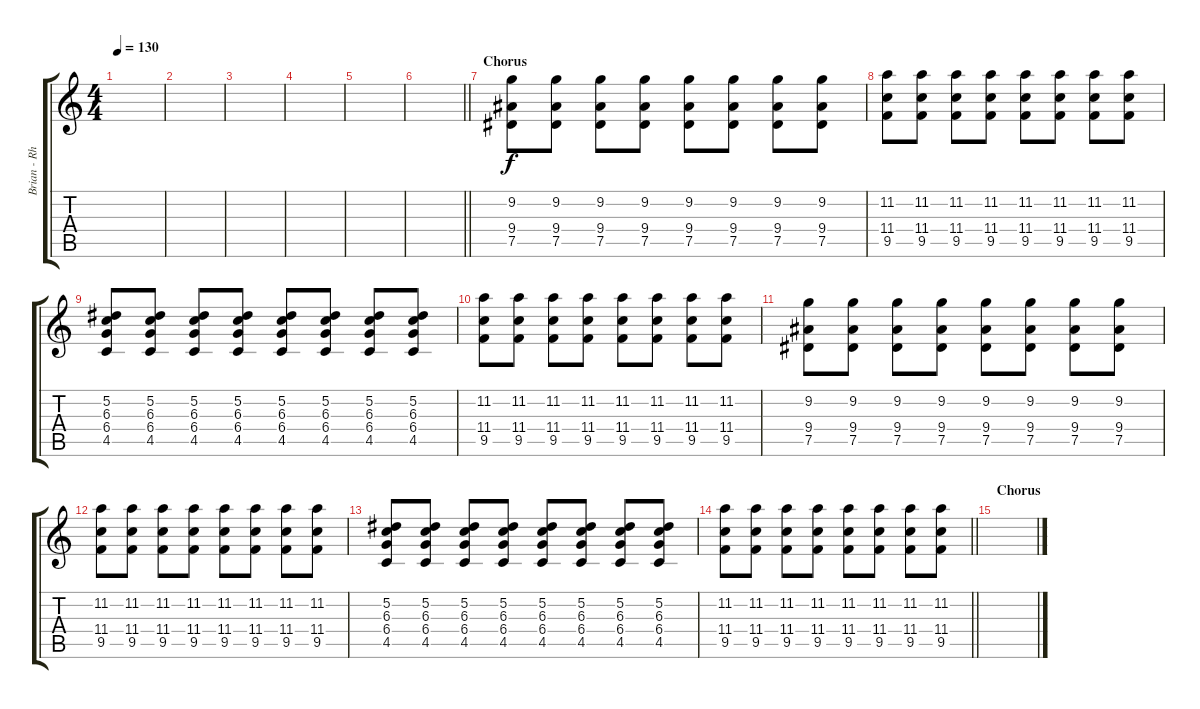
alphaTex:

\track ("Brian - Rhythm Guitar" "Brian - Rh") {instrument electricguitarjazz}
\staff {score tabs}
\tuning (Eb4 Bb3 Gb3 Db3 Ab2 Eb2) {hide}
\ts (4 4)
\tempo 130
\clef g2
\ks c
|
|
|
|
|
\barLineRight lightlight
|
\section ("" "Chorus")
(9.2 9.4 7.5).8 (9.2 9.4 7.5).8 (9.2 9.4 7.5).8 (9.2 9.4 7.5).8 (9.2 9.4 7.5).8 (9.2 9.4 7.5).8 (9.2 9.4 7.5).8 (9.2 9.4 7.5).8 |
(11.2 11.4 9.5).8 (11.2 11.4 9.5).8 (11.2 11.4 9.5).8 (11.2 11.4 9.5).8 (11.2 11.4 9.5).8 (11.2 11.4 9.5).8 (11.2 11.4 9.5).8 (11.2 11.4 9.5).8 |
(5.2 6.3 6.4 4.5).8 (5.2 6.3 6.4 4.5).8 (5.2 6.3 6.4 4.5).8 (5.2 6.3 6.4 4.5).8 (5.2 6.3 6.4 4.5).8 (5.2 6.3 6.4 4.5).8 (5.2 6.3 6.4 4.5).8 (5.2 6.3 6.4 4.5).8 |
(11.2 11.4 9.5).8 (11.2 11.4 9.5).8 (11.2 11.4 9.5).8 (11.2 11.4 9.5).8 (11.2 11.4 9.5).8 (11.2 11.4 9.5).8 (11.2 11.4 9.5).8 (11.2 11.4 9.5).8 |
(9.2 9.4 7.5).8 (9.2 9.4 7.5).8 (9.2 9.4 7.5).8 (9.2 9.4 7.5).8 (9.2 9.4 7.5).8 (9.2 9.4 7.5).8 (9.2 9.4 7.5).8 (9.2 9.4 7.5).8 |
(11.2 11.4 9.5).8 (11.2 11.4 9.5).8 (11.2 11.4 9.5).8 (11.2 11.4 9.5).8 (11.2 11.4 9.5).8 (11.2 11.4 9.5).8 (11.2 11.4 9.5).8 (11.2 11.4 9.5).8 |
(5.2 6.3 6.4 4.5).8 (5.2 6.3 6.4 4.5).8 (5.2 6.3 6.4 4.5).8 (5.2 6.3 6.4 4.5).8 (5.2 6.3 6.4 4.5).8 (5.2 6.3 6.4 4.5).8 (5.2 6.3 6.4 4.5).8 (5.2 6.3 6.4 4.5).8 |
\barLineRight lightlight
(11.2 11.4 9.5).8 (11.2 11.4 9.5).8 (11.2 11.4 9.5).8 (11.2 11.4 9.5).8 (11.2 11.4 9.5).8 (11.2 11.4 9.5).8 (11.2 11.4 9.5).8 (11.2 11.4 9.5).8 |
\section ("" "Chorus")
